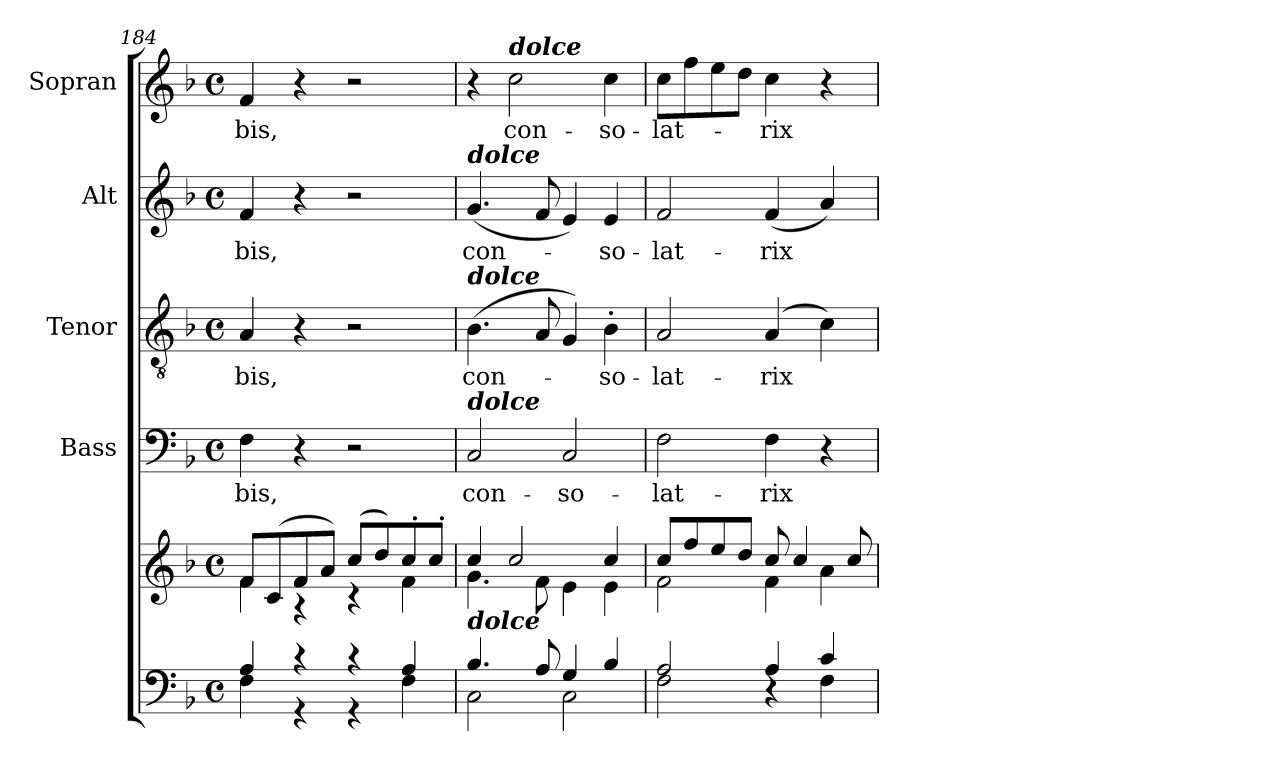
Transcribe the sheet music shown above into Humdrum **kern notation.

**kern	**kern	**kern	**text	**kern	**text	**kern	**text	**kern	**text
*part5	*part5	*part4	*part4	*part3	*part3	*part2	*part2	*part1	*part1
*staff6	*staff5	*staff4	*staff4	*staff3	*staff3	*staff2	*staff2	*staff1	*staff1
*	*	*I"Bass	*	*I"Tenor	*	*I"Alt	*	*I"Sopran	*
*	*	*I'B.	*	*I'T.	*	*I'A.	*	*I'S.	*
*clefF4	*clefG2	*clefF4	*	*clefGv2	*	*clefG2	*	*clefG2	*
*k[b-]	*k[b-]	*k[b-]	*	*k[b-]	*	*k[b-]	*	*k[b-]	*
*F:	*F:	*F:	*	*F:	*	*F:	*	*F:	*
*M4/4	*M4/4	*M4/4	*	*M4/4	*	*M4/4	*	*M4/4	*
*met(c)	*met(c)	*met(c)	*	*met(c)	*	*met(c)	*	*met(c)	*
=184	=184	=184	=184	=184	=184	=184	=184	=184	=184
*^	*^	*	*	*	*	*	*	*	*
!	!	!	!	!	!LO:LY:b	!	!LO:LY:b	!	!LO:LY:b	!	!LO:LY:b
4A/	4F\	8f/L	4f\	4F\	-bis,	4A/	-bis,	4f/	-bis,	4f/	-bis,
.	.	(>8c/	.	.	.	.	.	.	.	.	.
4r	4r	8f/	4rA	4r	.	4r	.	4r	.	4r	.
.	.	8a/J)	.	.	.	.	.	.	.	.	.
4r	4r	(>8cc/L	4rB	2r	.	2r	.	2r	.	2r	.
.	.	8dd/)	.	.	.	.	.	.	.	.	.
4A/	4F\	8cc'>/	4f\	.	.	.	.	.	.	.	.
.	.	8cc'>/J	.	.	.	.	.	.	.	.	.
=185	=185	=185	=185	=185	=185	=185	=185	=185	=185	=185	=185
!	!	!	!	!	!	!	!	!LO:TX:a:Bi:t=dolce	!	!	!
!	!	!	!	!	!	!LO:TX:a:Bi:t=dolce	!	!	!	!	!
!	!	!	!	!LO:TX:a:Bi:t=dolce	!	!	!	!	!	!	!
!	!	!LO:TX:b:Bi:t=dolce	!	!	!	!	!	!	!	!	!
!	!	!	!	!	!LO:LY:b	!	!LO:LY:b	!	!LO:LY:b	!	!
4.B-/	2C\	4cc/	4.g\	2C/	con-	(>4.B-\	con-	(<4.g/	con-	4r	.
!	!	!	!	!	!	!	!	!	!	!LO:TX:a:Bi:t=dolce	!
!	!	!	!	!	!	!	!	!	!	!	!LO:LY:b
.	.	2cc/	.	.	.	.	.	.	.	2cc\	con-
8A/	.	.	8f\	.	.	8A/	.	8f/	.	.	.
!	!	!	!	!	!LO:LY:b	!	!	!	!	!	!
4G/	2C\	.	4e\	2C/	-so-	4G/)	.	4e/)	.	.	.
!	!	!	!	!	!	!	!LO:LY:b	!	!LO:LY:b	!	!LO:LY:b
4B-/	.	4cc/	4e\	.	.	4B-'>\	-so-	4e/	-so-	4cc\	-so-
=186	=186	=186	=186	=186	=186	=186	=186	=186	=186	=186	=186
!	!	!	!	!	!LO:LY:b	!	!LO:LY:b	!	!LO:LY:b	!	!LO:LY:b
2A/	2F\	8cc/L	2f\	2F\	-lat-	2A/	-lat-	2f/	-lat-	8cc\L	-lat-
.	.	8ff/	.	.	.	.	.	.	.	8ff\	.
.	.	8ee/	.	.	.	.	.	.	.	8ee\	.
.	.	8dd/J	.	.	.	.	.	.	.	8dd\J	.
!	!	!	!	!	!LO:LY:b	!	!LO:LY:b	!	!LO:LY:b	!	!LO:LY:b
4A/	4rC	8cc/	4f\	4F\	-rix	(4A/	-rix	(<4f/	-rix	4cc\	-rix
.	.	4cc/	.	.	.	.	.	.	.	.	.
4c/	4F\	.	4a\	4r	.	4c\)	.	4a/)	.	4r	.
.	.	8cc/	.	.	.	.	.	.	.	.	.
*v	*v	*	*	*	*	*	*	*	*	*	*
*	*v	*v	*	*	*	*	*	*	*	*
=	=	=	=	=	=	=	=	=	=
*-	*-	*-	*-	*-	*-	*-	*-	*-	*-
